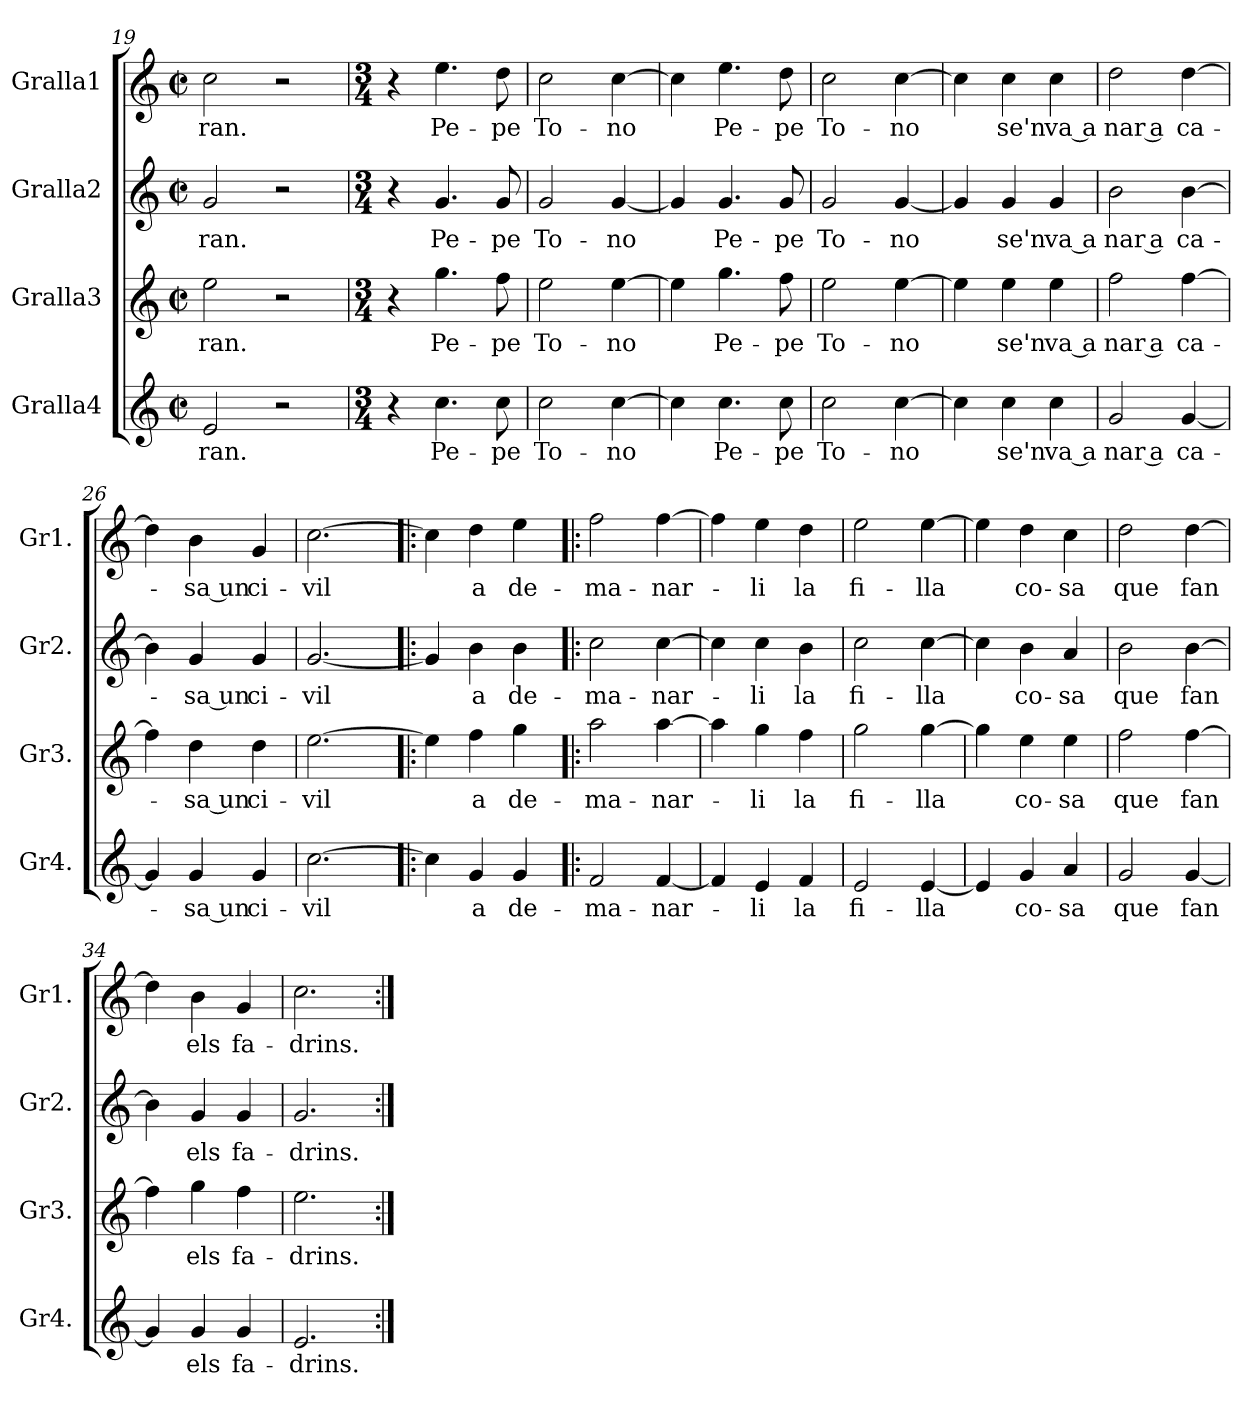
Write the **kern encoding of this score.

**kern	**text	**kern	**text	**kern	**text	**kern	**text
*part4	*part4	*part3	*part3	*part2	*part2	*part1	*part1
*staff4	*staff4	*staff3	*staff3	*staff2	*staff2	*staff1	*staff1
*I"Gralla4	*	*I"Gralla3	*	*I"Gralla2	*	*I"Gralla1	*
*I'Gr4.	*	*I'Gr3.	*	*I'Gr2.	*	*I'Gr1.	*
*clefG2	*	*clefG2	*	*clefG2	*	*clefG2	*
*k[]	*	*k[]	*	*k[]	*	*k[]	*
*M2/2	*	*M2/2	*	*M2/2	*	*M2/2	*
*met(c|)	*	*met(c|)	*	*met(c|)	*	*met(c|)	*
=19	=19	=19	=19	=19	=19	=19	=19
!	!LO:LY:b	!	!LO:LY:b	!	!LO:LY:b	!	!LO:LY:b
2e/	ran.	2ee\	ran.	2g/	ran.	2cc\	ran.
2r	.	2r	.	2r	.	2r	.
=20	=20	=20	=20	=20	=20	=20	=20
*M3/4	*	*M3/4	*	*M3/4	*	*M3/4	*
4r	.	4r	.	4r	.	4r	.
!	!LO:LY:b	!	!LO:LY:b	!	!LO:LY:b	!	!LO:LY:b
4.cc\	Pe-	4.gg\	Pe-	4.g/	Pe-	4.ee\	Pe-
!	!LO:LY:b	!	!LO:LY:b	!	!LO:LY:b	!	!LO:LY:b
8cc\	-pe	8ff\	-pe	8g/	-pe	8dd\	-pe
=21	=21	=21	=21	=21	=21	=21	=21
!	!LO:LY:b	!	!LO:LY:b	!	!LO:LY:b	!	!LO:LY:b
2cc\	To-	2ee\	To-	2g/	To-	2cc\	To-
!	!LO:LY:b	!	!LO:LY:b	!	!LO:LY:b	!	!LO:LY:b
[4cc\	-no	[4ee\	-no	[4g/	-no	[4cc\	-no
=22	=22	=22	=22	=22	=22	=22	=22
4cc\]	.	4ee\]	.	4g/]	.	4cc\]	.
!	!LO:LY:b	!	!LO:LY:b	!	!LO:LY:b	!	!LO:LY:b
4.cc\	Pe-	4.gg\	Pe-	4.g/	Pe-	4.ee\	Pe-
!	!LO:LY:b	!	!LO:LY:b	!	!LO:LY:b	!	!LO:LY:b
8cc\	-pe	8ff\	-pe	8g/	-pe	8dd\	-pe
!!LO:LB:g=z
=23	=23	=23	=23	=23	=23	=23	=23
!	!LO:LY:b	!	!LO:LY:b	!	!LO:LY:b	!	!LO:LY:b
2cc\	To-	2ee\	To-	2g/	To-	2cc\	To-
!	!LO:LY:b	!	!LO:LY:b	!	!LO:LY:b	!	!LO:LY:b
[4cc\	-no	[4ee\	-no	[4g/	-no	[4cc\	-no
=24	=24	=24	=24	=24	=24	=24	=24
4cc\]	.	4ee\]	.	4g/]	.	4cc\]	.
!	!LO:LY:b	!	!LO:LY:b	!	!LO:LY:b	!	!LO:LY:b
4cc\	se'n	4ee\	se'n	4g/	se'n	4cc\	se'n
!	!LO:LY:b	!	!LO:LY:b	!	!LO:LY:b	!	!LO:LY:b
4cc\	va a	4ee\	va a	4g/	va a	4cc\	va a
=25	=25	=25	=25	=25	=25	=25	=25
!	!LO:LY:b	!	!LO:LY:b	!	!LO:LY:b	!	!LO:LY:b
2g/	nar a	2ff\	nar a	2b\	nar a	2dd\	nar a
!	!LO:LY:b	!	!LO:LY:b	!	!LO:LY:b	!	!LO:LY:b
[4g/	ca-	[4ff\	ca-	[4b\	ca-	[4dd\	ca-
=26	=26	=26	=26	=26	=26	=26	=26
4g/]	.	4ff\]	.	4b\]	.	4dd\]	.
!	!LO:LY:b	!	!LO:LY:b	!	!LO:LY:b	!	!LO:LY:b
4g/	sa un	4dd\	sa un	4g/	sa un	4b\	sa un
!	!LO:LY:b	!	!LO:LY:b	!	!LO:LY:b	!	!LO:LY:b
4g/	ci-	4dd\	ci-	4g/	ci-	4g/	ci-
=27	=27	=27	=27	=27	=27	=27	=27
!	!LO:LY:b	!	!LO:LY:b	!	!LO:LY:b	!	!LO:LY:b
[2.cc\	-vil	[2.ee\	-vil	[2.g/	-vil	[2.cc\	-vil
=28!|:	=28!|:	=28!|:	=28!|:	=28!|:	=28!|:	=28!|:	=28!|:
4cc\]	.	4ee\]	.	4g/]	.	4cc\]	.
!	!LO:LY:b	!	!LO:LY:b	!	!LO:LY:b	!	!LO:LY:b
4g/	a	4ff\	a	4b\	a	4dd\	a
!	!LO:LY:b	!	!LO:LY:b	!	!LO:LY:b	!	!LO:LY:b
4g/	de-	4gg\	de-	4b\	de-	4ee\	de-
=29!|:	=29!|:	=29!|:	=29!|:	=29!|:	=29!|:	=29!|:	=29!|:
!	!LO:LY:b	!	!LO:LY:b	!	!LO:LY:b	!	!LO:LY:b
2f/	-ma-	2aa\	-ma-	2cc\	-ma-	2ff\	-ma-
!	!LO:LY:b	!	!LO:LY:b	!	!LO:LY:b	!	!LO:LY:b
[4f/	-nar-	[4aa\	-nar-	[4cc\	-nar-	[4ff\	-nar-
=30	=30	=30	=30	=30	=30	=30	=30
4f/]	.	4aa\]	.	4cc\]	.	4ff\]	.
!	!LO:LY:b	!	!LO:LY:b	!	!LO:LY:b	!	!LO:LY:b
4e/	-li	4gg\	-li	4cc\	-li	4ee\	-li
!	!LO:LY:b	!	!LO:LY:b	!	!LO:LY:b	!	!LO:LY:b
4f/	la	4ff\	la	4b\	la	4dd\	la
=31	=31	=31	=31	=31	=31	=31	=31
!	!LO:LY:b	!	!LO:LY:b	!	!LO:LY:b	!	!LO:LY:b
2e/	fi-	2gg\	fi-	2cc\	fi-	2ee\	fi-
!	!LO:LY:b	!	!LO:LY:b	!	!LO:LY:b	!	!LO:LY:b
[4e/	-lla	[4gg\	-lla	[4cc\	-lla	[4ee\	-lla
=32	=32	=32	=32	=32	=32	=32	=32
4e/]	.	4gg\]	.	4cc\]	.	4ee\]	.
!	!LO:LY:b	!	!LO:LY:b	!	!LO:LY:b	!	!LO:LY:b
4g/	co-	4ee\	co-	4b\	co-	4dd\	co-
!	!LO:LY:b	!	!LO:LY:b	!	!LO:LY:b	!	!LO:LY:b
4a/	-sa	4ee\	-sa	4a/	-sa	4cc\	-sa
=33	=33	=33	=33	=33	=33	=33	=33
!	!LO:LY:b	!	!LO:LY:b	!	!LO:LY:b	!	!LO:LY:b
2g/	que	2ff\	que	2b\	que	2dd\	que
!	!LO:LY:b	!	!LO:LY:b	!	!LO:LY:b	!	!LO:LY:b
[4g/	fan	[4ff\	fan	[4b\	fan	[4dd\	fan
=34	=34	=34	=34	=34	=34	=34	=34
4g/]	.	4ff\]	.	4b\]	.	4dd\]	.
!	!LO:LY:b	!	!LO:LY:b	!	!LO:LY:b	!	!LO:LY:b
4g/	els	4gg\	els	4g/	els	4b\	els
!	!LO:LY:b	!	!LO:LY:b	!	!LO:LY:b	!	!LO:LY:b
4g/	fa-	4ff\	fa-	4g/	fa-	4g/	fa-
=35	=35	=35	=35	=35	=35	=35	=35
!	!LO:LY:b	!	!LO:LY:b	!	!LO:LY:b	!	!LO:LY:b
2.e/	-drins.	2.ee\	-drins.	2.g/	-drins.	2.cc\	-drins.
=:|!	=:|!	=:|!	=:|!	=:|!	=:|!	=:|!	=:|!
*-	*-	*-	*-	*-	*-	*-	*-
